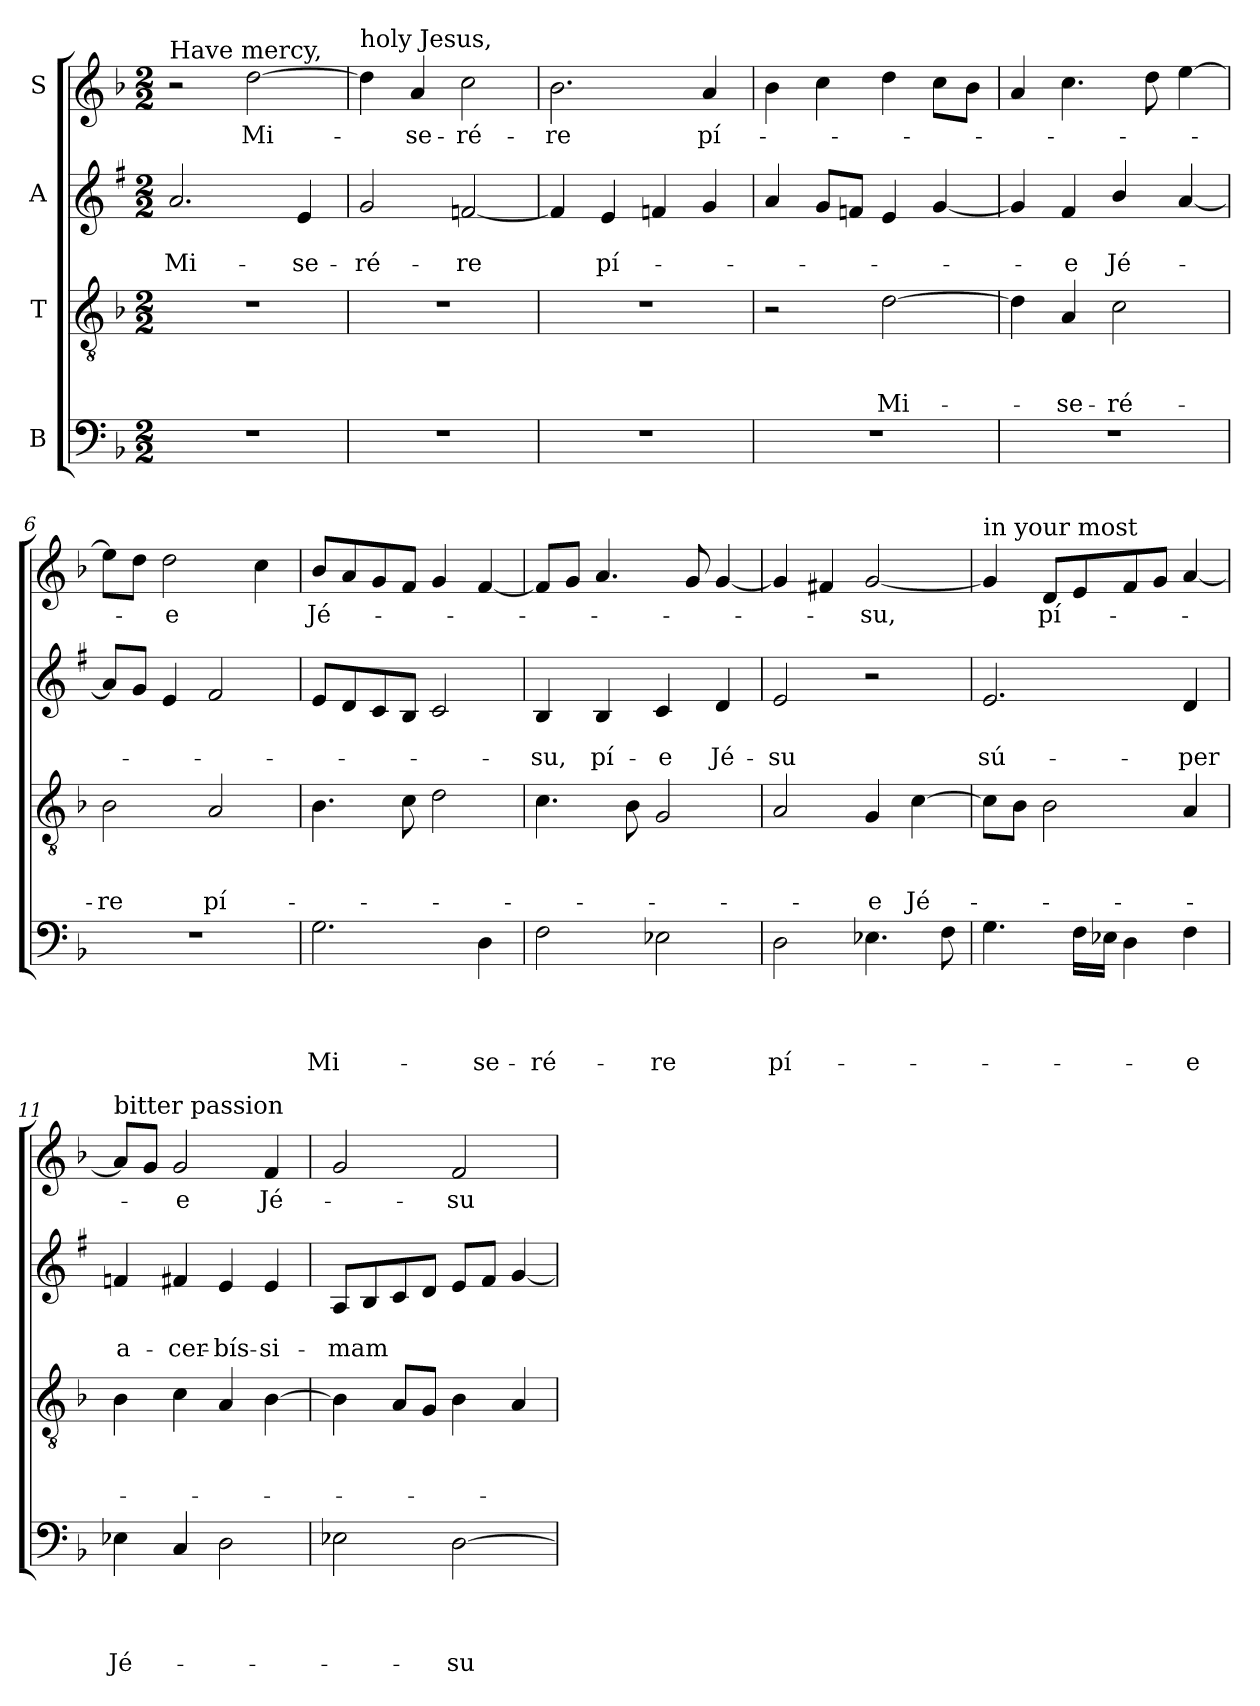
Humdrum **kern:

**kern	**text	**text	**text	**text	**kern	**text	**text	**text	**kern	**text	**text	**kern	**text
*part4	*part4	*part4	*part4	*part4	*part3	*part3	*part3	*part3	*part2	*part2	*part2	*part1	*part1
*staff4	*staff4	*staff4	*staff4	*staff4	*staff3	*staff3	*staff3	*staff3	*staff2	*staff2	*staff2	*staff1	*staff1
*I"B	*	*	*	*	*I"T	*	*	*	*I"A	*	*	*I"S	*
*clefF4	*	*	*	*	*clefGv2	*	*	*	*clefG2	*	*	*clefG2	*
*	*	*	*	*	*	*	*	*	*ITrd1c2	*	*	*	*
*k[b-]	*	*	*	*	*k[b-]	*	*	*	*k[b-]	*	*	*k[b-]	*
*F:	*	*	*	*	*F:	*	*	*	*F:	*	*	*F:	*
*M2/2	*	*	*	*	*M2/2	*	*	*	*M2/2	*	*	*M2/2	*
=1	=1	=1	=1	=1	=1	=1	=1	=1	=1	=1	=1	=1	=1
!	!	!	!	!	!	!	!	!	!	!	!	!LO:TX:a:t=Have mercy,	!
!	!	!	!	!	!	!	!	!	!	!	!LO:LY:b	!	!
1r	.	.	.	.	1r	.	.	.	2.g/	.	Mi-	2r	.
!	!	!	!	!	!	!	!	!	!	!	!	!	!LO:LY:b
.	.	.	.	.	.	.	.	.	.	.	.	[2dd\	Mi-
!	!	!	!	!	!	!	!	!	!	!	!LO:LY:b	!	!
.	.	.	.	.	.	.	.	.	4d/	.	-se-	.	.
=2	=2	=2	=2	=2	=2	=2	=2	=2	=2	=2	=2	=2	=2
!	!	!	!	!	!	!	!	!	!	!	!	!LO:TX:a:t=holy Jesus,	!
!	!	!	!	!	!	!	!	!	!	!	!LO:LY:b	!	!
1r	.	.	.	.	1r	.	.	.	2f/	.	-ré-	4dd\]	.
!	!	!	!	!	!	!	!	!	!	!	!	!	!LO:LY:b
.	.	.	.	.	.	.	.	.	.	.	.	4a/	-se-
!	!	!	!	!	!	!	!	!	!	!	!LO:LY:b	!	!LO:LY:b
.	.	.	.	.	.	.	.	.	[2e-/	.	-re	2cc\	-ré-
=3	=3	=3	=3	=3	=3	=3	=3	=3	=3	=3	=3	=3	=3
!	!	!	!	!	!	!	!	!	!	!	!	!	!LO:LY:b
1r	.	.	.	.	1r	.	.	.	4e-/]	.	.	2.b-\	-re
!	!	!	!	!	!	!	!	!	!	!	!LO:LY:b	!	!
.	.	.	.	.	.	.	.	.	4d/	.	pí-	.	.
.	.	.	.	.	.	.	.	.	4e-/	.	.	.	.
!	!	!	!	!	!	!	!	!	!	!	!	!	!LO:LY:b
.	.	.	.	.	.	.	.	.	4f/	.	.	4a/	pí-
=4	=4	=4	=4	=4	=4	=4	=4	=4	=4	=4	=4	=4	=4
1r	.	.	.	.	2r	.	.	.	4g/	.	.	4b-\	.
.	.	.	.	.	.	.	.	.	8f/L	.	.	4cc\	.
.	.	.	.	.	.	.	.	.	8e-/J	.	.	.	.
!	!	!	!	!	!	!	!	!LO:LY:b	!	!	!	!	!
.	.	.	.	.	[2d\	.	.	Mi-	4d/	.	.	4dd\	.
.	.	.	.	.	.	.	.	.	[4f/	.	.	8cc\L	.
.	.	.	.	.	.	.	.	.	.	.	.	8b-\J	.
=5	=5	=5	=5	=5	=5	=5	=5	=5	=5	=5	=5	=5	=5
1r	.	.	.	.	4d\]	.	.	.	4f/]	.	.	4a/	.
!	!	!	!	!	!	!	!	!LO:LY:b	!	!	!LO:LY:b	!	!
.	.	.	.	.	4A/	.	.	-se-	4e/	.	-e	4.cc\	.
!	!	!	!	!	!	!	!	!LO:LY:b	!	!	!LO:LY:b	!	!
.	.	.	.	.	2c\	.	.	-ré-	4a/	.	Jé-	.	.
.	.	.	.	.	.	.	.	.	.	.	.	8dd\	.
.	.	.	.	.	.	.	.	.	[4g/	.	.	[4ee\	.
!!LO:LB:g=z
=6	=6	=6	=6	=6	=6	=6	=6	=6	=6	=6	=6	=6	=6
!	!	!	!	!	!	!	!	!LO:LY:b	!	!	!	!	!
1r	.	.	.	.	2B-\	.	.	-re	8g/L]	.	.	8ee\L]	.
.	.	.	.	.	.	.	.	.	8f/J	.	.	8dd\J	.
!	!	!	!	!	!	!	!	!	!	!	!	!	!LO:LY:b
.	.	.	.	.	.	.	.	.	4d/	.	.	2dd\	-e
!	!	!	!	!	!	!	!	!LO:LY:b	!	!	!	!	!
.	.	.	.	.	2A/	.	.	pí-	2e/	.	.	.	.
.	.	.	.	.	.	.	.	.	.	.	.	4cc\	.
=7	=7	=7	=7	=7	=7	=7	=7	=7	=7	=7	=7	=7	=7
!	!	!	!	!LO:LY:b	!	!	!	!	!	!	!	!	!LO:LY:b
2.G\	.	.	.	Mi-	4.B-\	.	.	.	8d/L	.	.	8b-/L	Jé-
.	.	.	.	.	.	.	.	.	8c/	.	.	8a/	.
.	.	.	.	.	.	.	.	.	8B-/	.	.	8g/	.
.	.	.	.	.	8c\	.	.	.	8A/J	.	.	8f/J	.
.	.	.	.	.	2d\	.	.	.	2B-/	.	.	4g/	.
!	!	!	!	!LO:LY:b	!	!	!	!	!	!	!	!	!
4D\	.	.	.	-se-	.	.	.	.	.	.	.	[4f/	.
=8	=8	=8	=8	=8	=8	=8	=8	=8	=8	=8	=8	=8	=8
!	!	!	!	!LO:LY:b	!	!	!	!	!	!	!LO:LY:b	!	!
2F\	.	.	.	-ré-	4.c\	.	.	.	4A/	.	-su,	8f/L]	.
.	.	.	.	.	.	.	.	.	.	.	.	8g/J	.
!	!	!	!	!	!	!	!	!	!	!	!LO:LY:b	!	!
.	.	.	.	.	.	.	.	.	4A/	.	pí-	4.a/	.
.	.	.	.	.	8B-\	.	.	.	.	.	.	.	.
!	!	!	!	!LO:LY:b	!	!	!	!	!	!	!LO:LY:b	!	!
2E-\	.	.	.	-re	2G/	.	.	.	4B-/	.	-e	.	.
.	.	.	.	.	.	.	.	.	.	.	.	8g/	.
!	!	!	!	!	!	!	!	!	!	!	!LO:LY:b	!	!
.	.	.	.	.	.	.	.	.	4c/	.	Jé-	[4g/	.
=9	=9	=9	=9	=9	=9	=9	=9	=9	=9	=9	=9	=9	=9
!	!	!	!	!LO:LY:b	!	!	!	!	!	!	!LO:LY:b	!	!
2D\	.	.	.	pí-	2A/	.	.	.	2d/	.	-su	4g/]	.
.	.	.	.	.	.	.	.	.	.	.	.	4f#/	.
!	!	!	!	!	!	!	!	!LO:LY:b	!	!	!	!	!LO:LY:b
4.E-\	.	.	.	.	4G/	.	.	-e	2r	.	.	[2g/	-su,
!	!	!	!	!	!	!	!	!LO:LY:b	!	!	!	!	!
.	.	.	.	.	[4c\	.	.	Jé-	.	.	.	.	.
8F\	.	.	.	.	.	.	.	.	.	.	.	.	.
=10	=10	=10	=10	=10	=10	=10	=10	=10	=10	=10	=10	=10	=10
!	!	!	!	!	!	!	!	!	!	!	!	!LO:TX:a:t=in your most	!
!	!	!	!	!	!	!	!	!	!	!	!LO:LY:b	!	!
4.G\	.	.	.	.	8c\L]	.	.	.	2.d/	.	sú-	4g/]	.
.	.	.	.	.	8B-\J	.	.	.	.	.	.	.	.
!	!	!	!	!	!	!	!	!	!	!	!	!	!LO:LY:b
.	.	.	.	.	2B-\	.	.	.	.	.	.	8d/L	pí-
16F\LL	.	.	.	.	.	.	.	.	.	.	.	8e/	.
16E-\JJ	.	.	.	.	.	.	.	.	.	.	.	.	.
4D\	.	.	.	.	.	.	.	.	.	.	.	8f/	.
.	.	.	.	.	.	.	.	.	.	.	.	8g/J	.
!	!	!	!	!LO:LY:b	!	!	!	!	!	!	!LO:LY:b	!	!
4F\	.	.	.	-e	4A/	.	.	.	4c/	.	-per	[4a/	.
!!LO:PB:g=z
=11	=11	=11	=11	=11	=11	=11	=11	=11	=11	=11	=11	=11	=11
!	!	!	!	!	!	!	!	!	!	!	!	!LO:TX:a:t=bitter passion	!
!	!	!	!	!LO:LY:b	!	!	!	!	!	!	!LO:LY:b	!	!
4E-\	.	.	.	Jé-	4B-\	.	.	.	4e-/	.	a-	8a/L]	.
.	.	.	.	.	.	.	.	.	.	.	.	8g/J	.
!	!	!	!	!	!	!	!	!	!	!	!LO:LY:b	!	!LO:LY:b
4C/	.	.	.	.	4c\	.	.	.	4e/	.	-cer-	2g/	-e
!	!	!	!	!	!	!	!	!	!	!	!LO:LY:b	!	!
2D\	.	.	.	.	4A/	.	.	.	4d/	.	-bís-	.	.
!	!	!	!	!	!	!	!	!	!	!	!LO:LY:b	!	!LO:LY:b
.	.	.	.	.	[4B-\	.	.	.	4d/	.	-si-	4f/	Jé-
=12	=12	=12	=12	=12	=12	=12	=12	=12	=12	=12	=12	=12	=12
!	!	!	!	!	!	!	!	!	!	!	!LO:LY:b	!	!
2E-\	.	.	.	.	4B-\]	.	.	.	8G/L	.	-mam	2g/	.
.	.	.	.	.	.	.	.	.	8A/	.	.	.	.
.	.	.	.	.	8A/L	.	.	.	8B-/	.	.	.	.
.	.	.	.	.	8G/J	.	.	.	8c/J	.	.	.	.
!	!	!	!	!LO:LY:b	!	!	!	!	!	!	!	!	!LO:LY:b
[2D\	.	.	.	-su	4B-\	.	.	.	8d/L	.	.	2f/	-su
.	.	.	.	.	.	.	.	.	8e/J	.	.	.	.
.	.	.	.	.	4A/	.	.	.	[4f/	.	.	.	.
=	=	=	=	=	=	=	=	=	=	=	=	=	=
*-	*-	*-	*-	*-	*-	*-	*-	*-	*-	*-	*-	*-	*-
